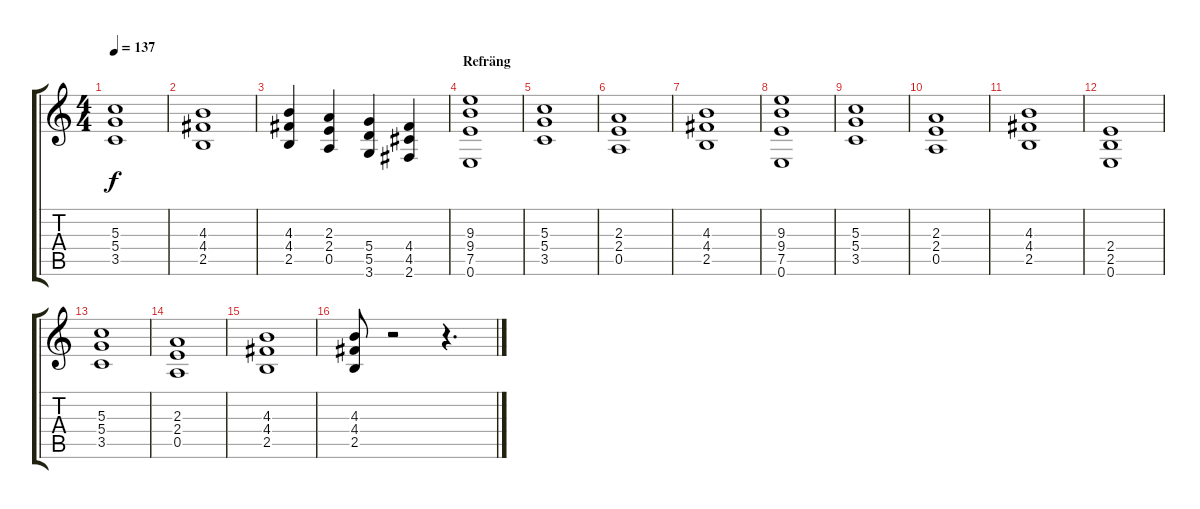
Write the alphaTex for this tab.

\track "" {instrument overdrivenguitar}
\staff {score tabs}
\tuning (E4 B3 G3 D3 A2 E2) {hide}
\ts (4 4)
\tempo 137
\clef g2
\ks c
(5.3 5.4 3.5).1{dy f} |
(4.3 4.4 2.5).1 |
(4.3 4.4 2.5).4 (2.3 2.4 0.5).4 (5.4 5.5 3.6).4 (4.4 4.5 2.6).4 |
\section ("" "Refräng")
(9.3 9.4 7.5 0.6).1 |
(5.3 5.4 3.5).1 |
(2.3 2.4 0.5).1 |
(4.3 4.4 2.5).1 |
(9.3 9.4 7.5 0.6).1 |
(5.3 5.4 3.5).1 |
(2.3 2.4 0.5).1 |
(4.3 4.4 2.5).1 |
(2.4 2.5 0.6).1 |
(5.3 5.4 3.5).1 |
(2.3 2.4 0.5).1 |
(4.3 4.4 2.5).1 |
(4.3 4.4 2.5).8 r.2 r.4{d}
